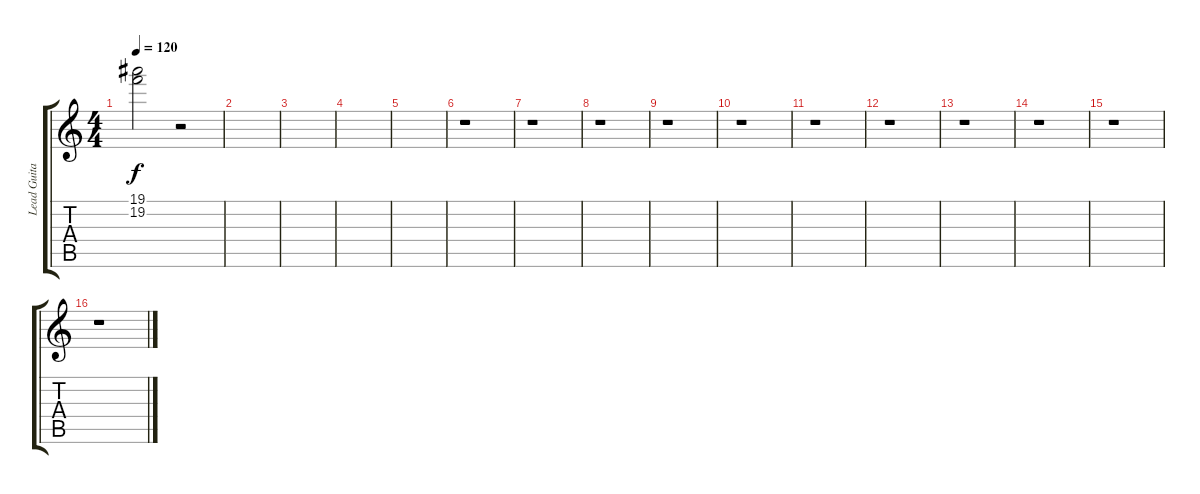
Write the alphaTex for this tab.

\track ("Lead Guitar" "Lead Guita") {instrument distortionguitar}
\staff {score tabs}
\tuning (Eb4 Bb3 Gb3 Db3 Ab2 Eb2) {hide}
\ts (4 4)
\tempo 120
\clef g2
\ks c
(19.1{t} 19.2{t}).2{dy f} r.2 |
|
|
|
|
r.1 |
r.1 |
r.1 |
r.1 |
r.1 |
r.1 |
r.1 |
r.1 |
r.1 |
r.1 |
r.1
